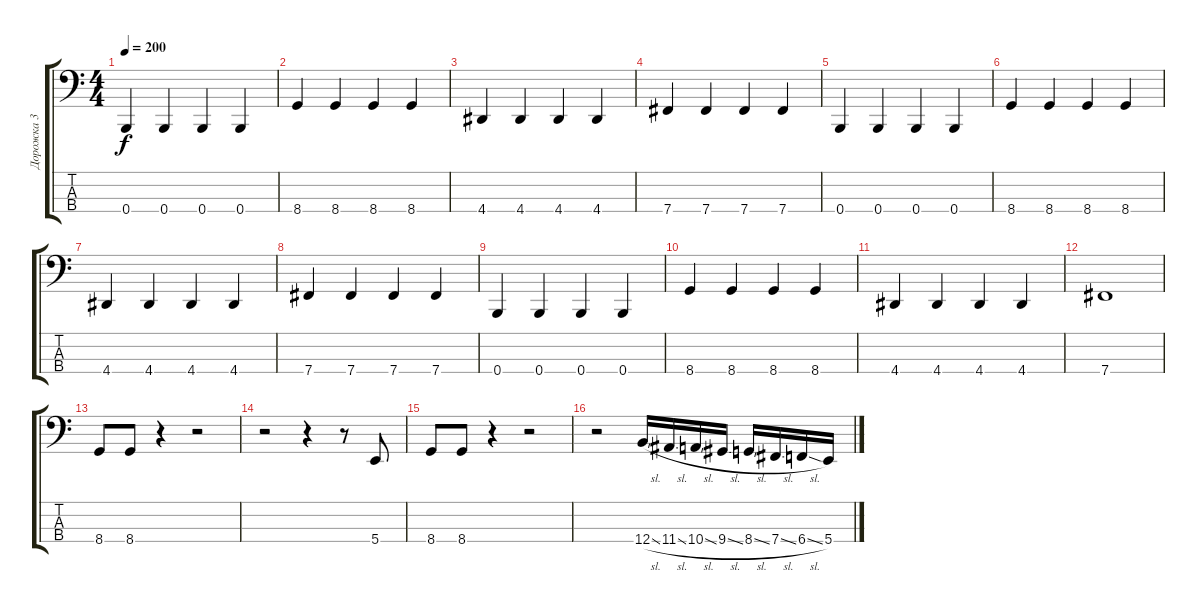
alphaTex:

\track ("Дорожка 3" "Дорожка 3") {instrument electricbasspick}
\staff {score tabs}
\tuning (E2 B1 Gb1 B0) {hide}
\ts (4 4)
\tempo 200
\clef f4
\ks c
0.4.4{dy f} 0.4.4 0.4.4 0.4.4 |
8.4.4 8.4.4 8.4.4 8.4.4 |
4.4.4 4.4.4 4.4.4 4.4.4 |
7.4.4 7.4.4 7.4.4 7.4.4 |
0.4.4 0.4.4 0.4.4 0.4.4 |
8.4.4 8.4.4 8.4.4 8.4.4 |
4.4.4 4.4.4 4.4.4 4.4.4 |
7.4.4 7.4.4 7.4.4 7.4.4 |
0.4.4 0.4.4 0.4.4 0.4.4 |
8.4.4 8.4.4 8.4.4 8.4.4 |
4.4.4 4.4.4 4.4.4 4.4.4 |
7.4.1 |
8.4.8 8.4.8 r.4 r.2 |
r.2 r.4 r.8 5.4.8 |
8.4.8 8.4.8 r.4 r.2 |
r.2 12.4{sl}.16 11.4{sl}.16 10.4{sl}.16 9.4{sl}.16 8.4{sl}.16 7.4{sl}.16 6.4{sl}.16 5.4.16
